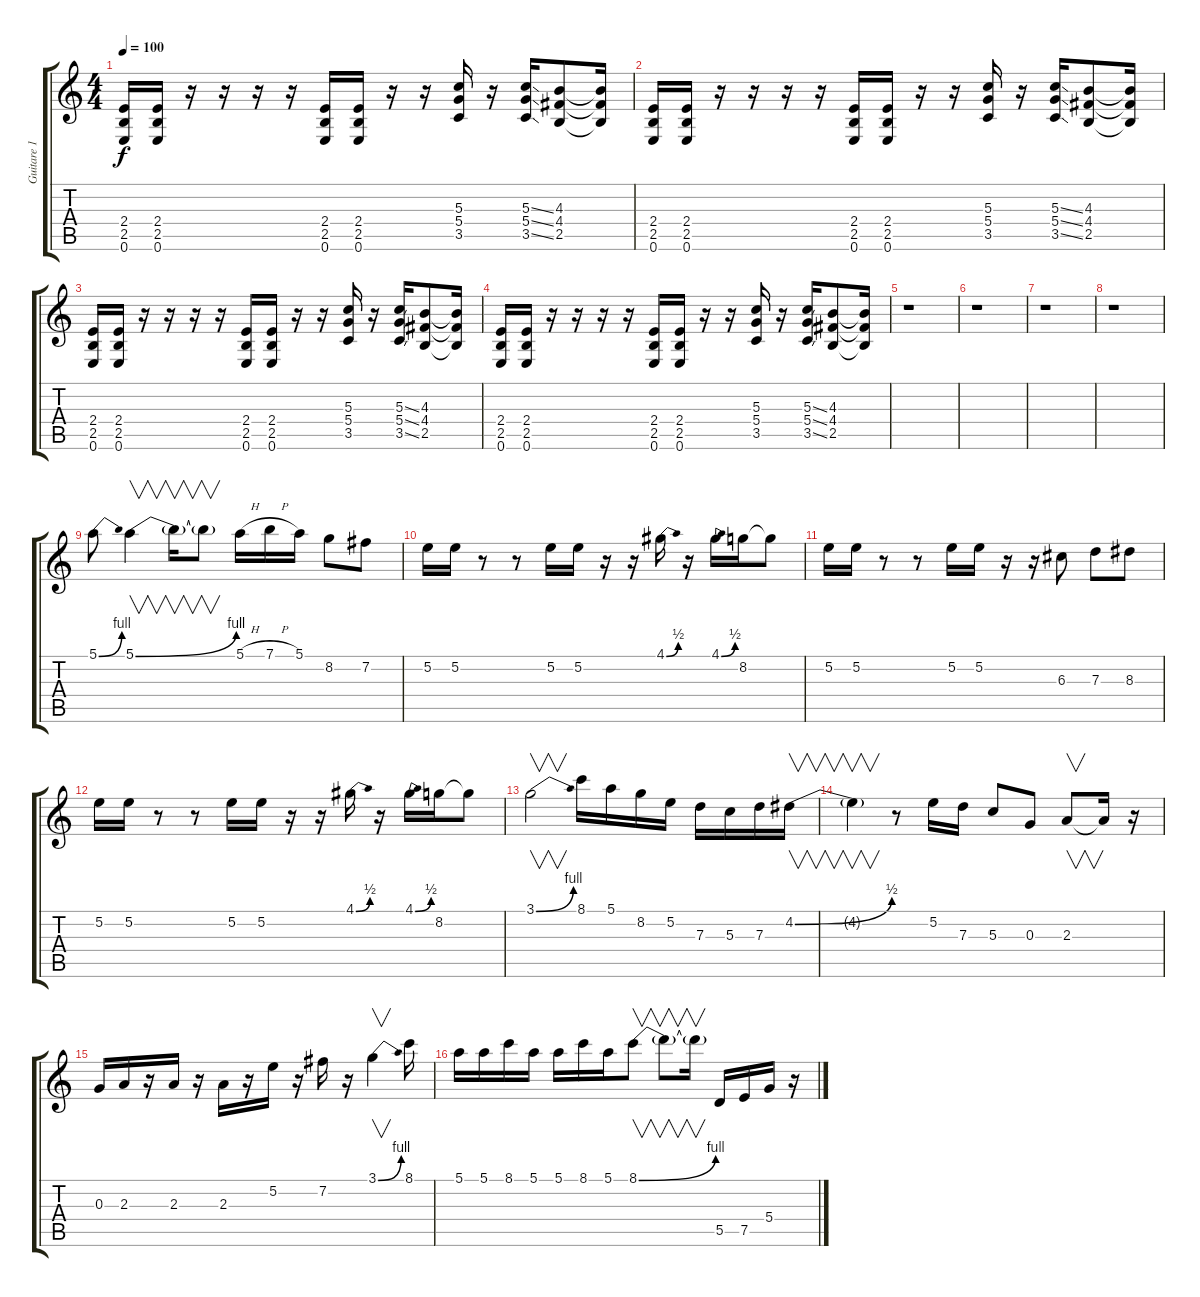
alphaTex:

\track ("Guitare 1" "Guitare 1") {instrument distortionguitar}
\staff {score tabs}
\tuning (E4 B3 G3 D3 A2 E2) {hide}
\ts (4 4)
\tempo 100
\clef g2
\ks c
(2.4 2.5 0.6).16{dy f} (2.4 2.5 0.6).16 r.16 r.16 r.16 r.16 (2.4 2.5 0.6).16 (2.4 2.5 0.6).16 r.16 r.16 (5.3 5.4 3.5).16 r.16 (5.3{ss} 5.4{ss} 3.5{ss}).16 (4.3 4.4 2.5).8 (4.3{t} 4.4{t} 2.5{t}).16 |
(2.4 2.5 0.6).16 (2.4 2.5 0.6).16 r.16 r.16 r.16 r.16 (2.4 2.5 0.6).16 (2.4 2.5 0.6).16 r.16 r.16 (5.3 5.4 3.5).16 r.16 (5.3{ss} 5.4{ss} 3.5{ss}).16 (4.3 4.4 2.5).8 (4.3{t} 4.4{t} 2.5{t}).16 |
(2.4 2.5 0.6).16 (2.4 2.5 0.6).16 r.16 r.16 r.16 r.16 (2.4 2.5 0.6).16 (2.4 2.5 0.6).16 r.16 r.16 (5.3 5.4 3.5).16 r.16 (5.3{ss} 5.4{ss} 3.5{ss}).16 (4.3 4.4 2.5).8 (4.3{t} 4.4{t} 2.5{t}).16 |
(2.4 2.5 0.6).16 (2.4 2.5 0.6).16 r.16 r.16 r.16 r.16 (2.4 2.5 0.6).16 (2.4 2.5 0.6).16 r.16 r.16 (5.3 5.4 3.5).16 r.16 (5.3{ss} 5.4{ss} 3.5{ss}).16 (4.3 4.4 2.5).8 (4.3{t} 4.4{t} 2.5{t}).16 |
r.1 |
r.1 |
r.1 |
r.1 |
5.1{be (bend 0 0 60 4)}.8 5.1{be (bend 0 0 60 4)}.4{v} 5.1{t}.16{v} 5.1{t}.8{v} 5.1{h}.16 7.1{h}.16 5.1.16 8.2.8 7.2.8 |
5.2.16 5.2.16 r.8 r.8 5.2.16 5.2.16 r.16 r.16 4.1{be (bend 0 0 60 2)}.16 r.16 4.1{be (bend 0 0 60 2)}.16 8.2.16 8.2{t}.8 |
5.2.16 5.2.16 r.8 r.8 5.2.16 5.2.16 r.16 r.16 6.3.8 7.3.8 8.3.8 |
5.2.16 5.2.16 r.8 r.8 5.2.16 5.2.16 r.16 r.16 4.1{be (bend 0 0 60 2)}.16 r.16 4.1{be (bend 0 0 60 2)}.16 8.2.16 8.2{t}.8 |
3.1{be (bend 0 0 60 4)}.2{v} 8.1.16 5.1.16 8.2.16 5.2.16 7.3.16 5.3.16 7.3.16 4.2{be (bend 0 0 60 2)}.16{v} |
4.2{t}.4{v} r.8 5.2.16 7.3.16 5.3.8 0.3.8 2.3.8{v} 2.3{t}.16 r.16 |
0.3.16 2.3.16 r.16 2.3.16 r.16 2.3.16 r.16 5.2.16 r.16 7.2.16 r.16 3.1{be (bend 0 0 60 4)}.4{v} 8.1.16 |
5.1.16 5.1.16 8.1.16 5.1.16 5.1.16 8.1.16 5.1.16 8.1{be (bend 0 0 60 4)}.8{v} 8.1{t}.8{v} 8.1{t}.16{v} 5.5.16 7.5.16 5.4.16 r.16
